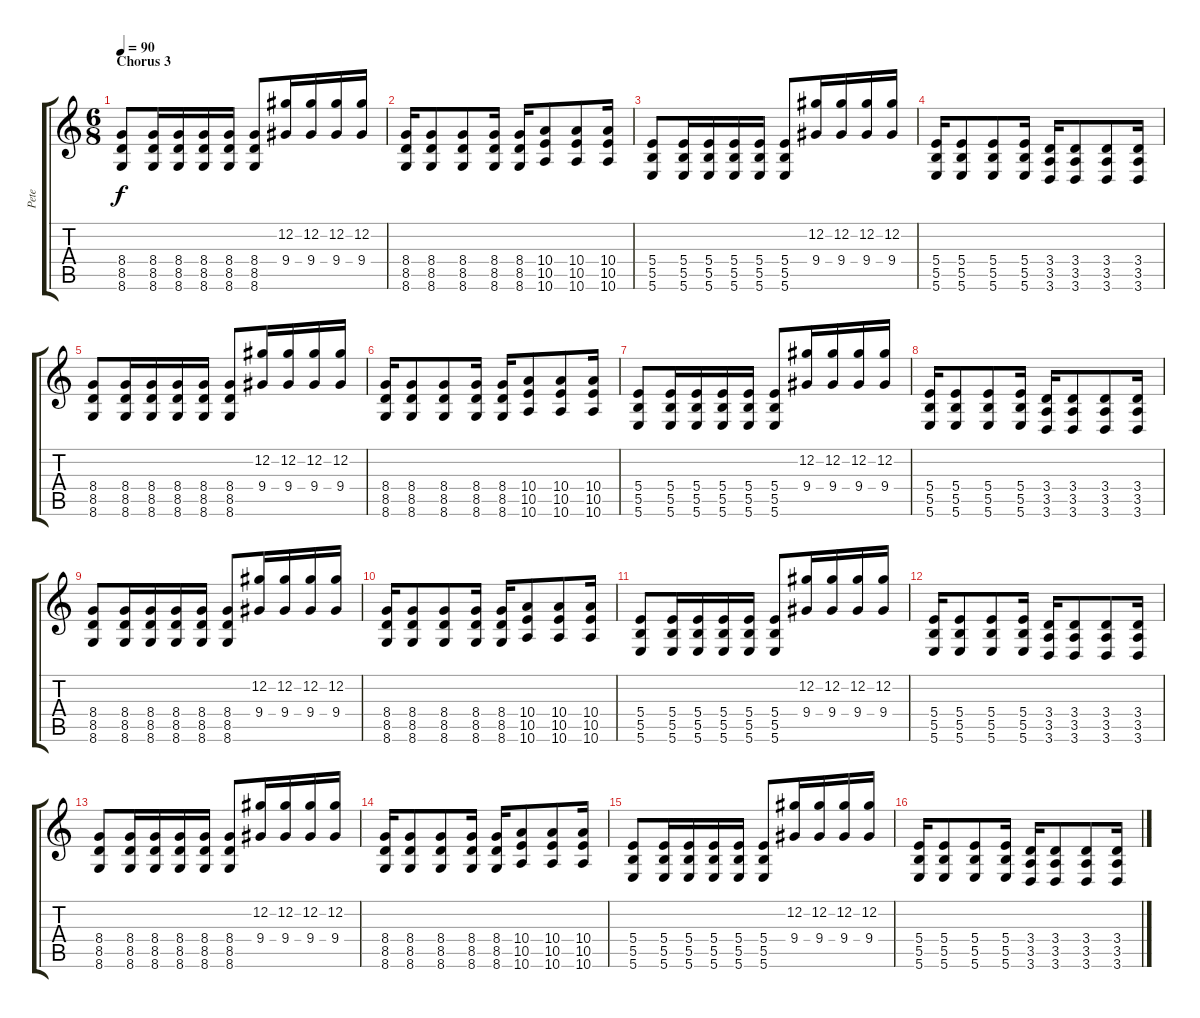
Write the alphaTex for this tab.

\track ("Pete" "Pete") {instrument electricguitarjazz}
\staff {score tabs}
\tuning (Db4 Ab3 E3 B2 Gb2 B1) {hide}
\ts (6 8)
\section ("" "Chorus 3")
\tempo 90
\clef g2
\ks c
(8.4 8.5 8.6).8{dy f} (8.4 8.5 8.6).16 (8.4 8.5 8.6).16 (8.4 8.5 8.6).16 (8.4 8.5 8.6).16 (8.4 8.5 8.6).8 (12.2 9.4).16 (12.2 9.4).16 (12.2 9.4).16 (12.2 9.4).16 |
(8.4 8.5 8.6).16 (8.4 8.5 8.6).8 (8.4 8.5 8.6).8 (8.4 8.5 8.6).16 (8.4 8.5 8.6).16 (10.4 10.5 10.6).8 (10.4 10.5 10.6).8 (10.4 10.5 10.6).16 |
(5.4 5.5 5.6).8 (5.4 5.5 5.6).16 (5.4 5.5 5.6).16 (5.4 5.5 5.6).16 (5.4 5.5 5.6).16 (5.4 5.5 5.6).8 (12.2 9.4).16 (12.2 9.4).16 (12.2 9.4).16 (12.2 9.4).16 |
(5.4 5.5 5.6).16 (5.4 5.5 5.6).8 (5.4 5.5 5.6).8 (5.4 5.5 5.6).16 (3.4 3.5 3.6).16 (3.4 3.5 3.6).8 (3.4 3.5 3.6).8 (3.4 3.5 3.6).16 |
(8.4 8.5 8.6).8 (8.4 8.5 8.6).16 (8.4 8.5 8.6).16 (8.4 8.5 8.6).16 (8.4 8.5 8.6).16 (8.4 8.5 8.6).8 (12.2 9.4).16 (12.2 9.4).16 (12.2 9.4).16 (12.2 9.4).16 |
(8.4 8.5 8.6).16 (8.4 8.5 8.6).8 (8.4 8.5 8.6).8 (8.4 8.5 8.6).16 (8.4 8.5 8.6).16 (10.4 10.5 10.6).8 (10.4 10.5 10.6).8 (10.4 10.5 10.6).16 |
(5.4 5.5 5.6).8 (5.4 5.5 5.6).16 (5.4 5.5 5.6).16 (5.4 5.5 5.6).16 (5.4 5.5 5.6).16 (5.4 5.5 5.6).8 (12.2 9.4).16 (12.2 9.4).16 (12.2 9.4).16 (12.2 9.4).16 |
(5.4 5.5 5.6).16 (5.4 5.5 5.6).8 (5.4 5.5 5.6).8 (5.4 5.5 5.6).16 (3.4 3.5 3.6).16 (3.4 3.5 3.6).8 (3.4 3.5 3.6).8 (3.4 3.5 3.6).16 |
(8.4 8.5 8.6).8 (8.4 8.5 8.6).16 (8.4 8.5 8.6).16 (8.4 8.5 8.6).16 (8.4 8.5 8.6).16 (8.4 8.5 8.6).8 (12.2 9.4).16 (12.2 9.4).16 (12.2 9.4).16 (12.2 9.4).16 |
(8.4 8.5 8.6).16 (8.4 8.5 8.6).8 (8.4 8.5 8.6).8 (8.4 8.5 8.6).16 (8.4 8.5 8.6).16 (10.4 10.5 10.6).8 (10.4 10.5 10.6).8 (10.4 10.5 10.6).16 |
(5.4 5.5 5.6).8 (5.4 5.5 5.6).16 (5.4 5.5 5.6).16 (5.4 5.5 5.6).16 (5.4 5.5 5.6).16 (5.4 5.5 5.6).8 (12.2 9.4).16 (12.2 9.4).16 (12.2 9.4).16 (12.2 9.4).16 |
(5.4 5.5 5.6).16 (5.4 5.5 5.6).8 (5.4 5.5 5.6).8 (5.4 5.5 5.6).16 (3.4 3.5 3.6).16 (3.4 3.5 3.6).8 (3.4 3.5 3.6).8 (3.4 3.5 3.6).16 |
(8.4 8.5 8.6).8 (8.4 8.5 8.6).16 (8.4 8.5 8.6).16 (8.4 8.5 8.6).16 (8.4 8.5 8.6).16 (8.4 8.5 8.6).8 (12.2 9.4).16 (12.2 9.4).16 (12.2 9.4).16 (12.2 9.4).16 |
(8.4 8.5 8.6).16 (8.4 8.5 8.6).8 (8.4 8.5 8.6).8 (8.4 8.5 8.6).16 (8.4 8.5 8.6).16 (10.4 10.5 10.6).8 (10.4 10.5 10.6).8 (10.4 10.5 10.6).16 |
(5.4 5.5 5.6).8 (5.4 5.5 5.6).16 (5.4 5.5 5.6).16 (5.4 5.5 5.6).16 (5.4 5.5 5.6).16 (5.4 5.5 5.6).8 (12.2 9.4).16 (12.2 9.4).16 (12.2 9.4).16 (12.2 9.4).16 |
(5.4 5.5 5.6).16 (5.4 5.5 5.6).8 (5.4 5.5 5.6).8 (5.4 5.5 5.6).16 (3.4 3.5 3.6).16 (3.4 3.5 3.6).8 (3.4 3.5 3.6).8 (3.4 3.5 3.6).16
